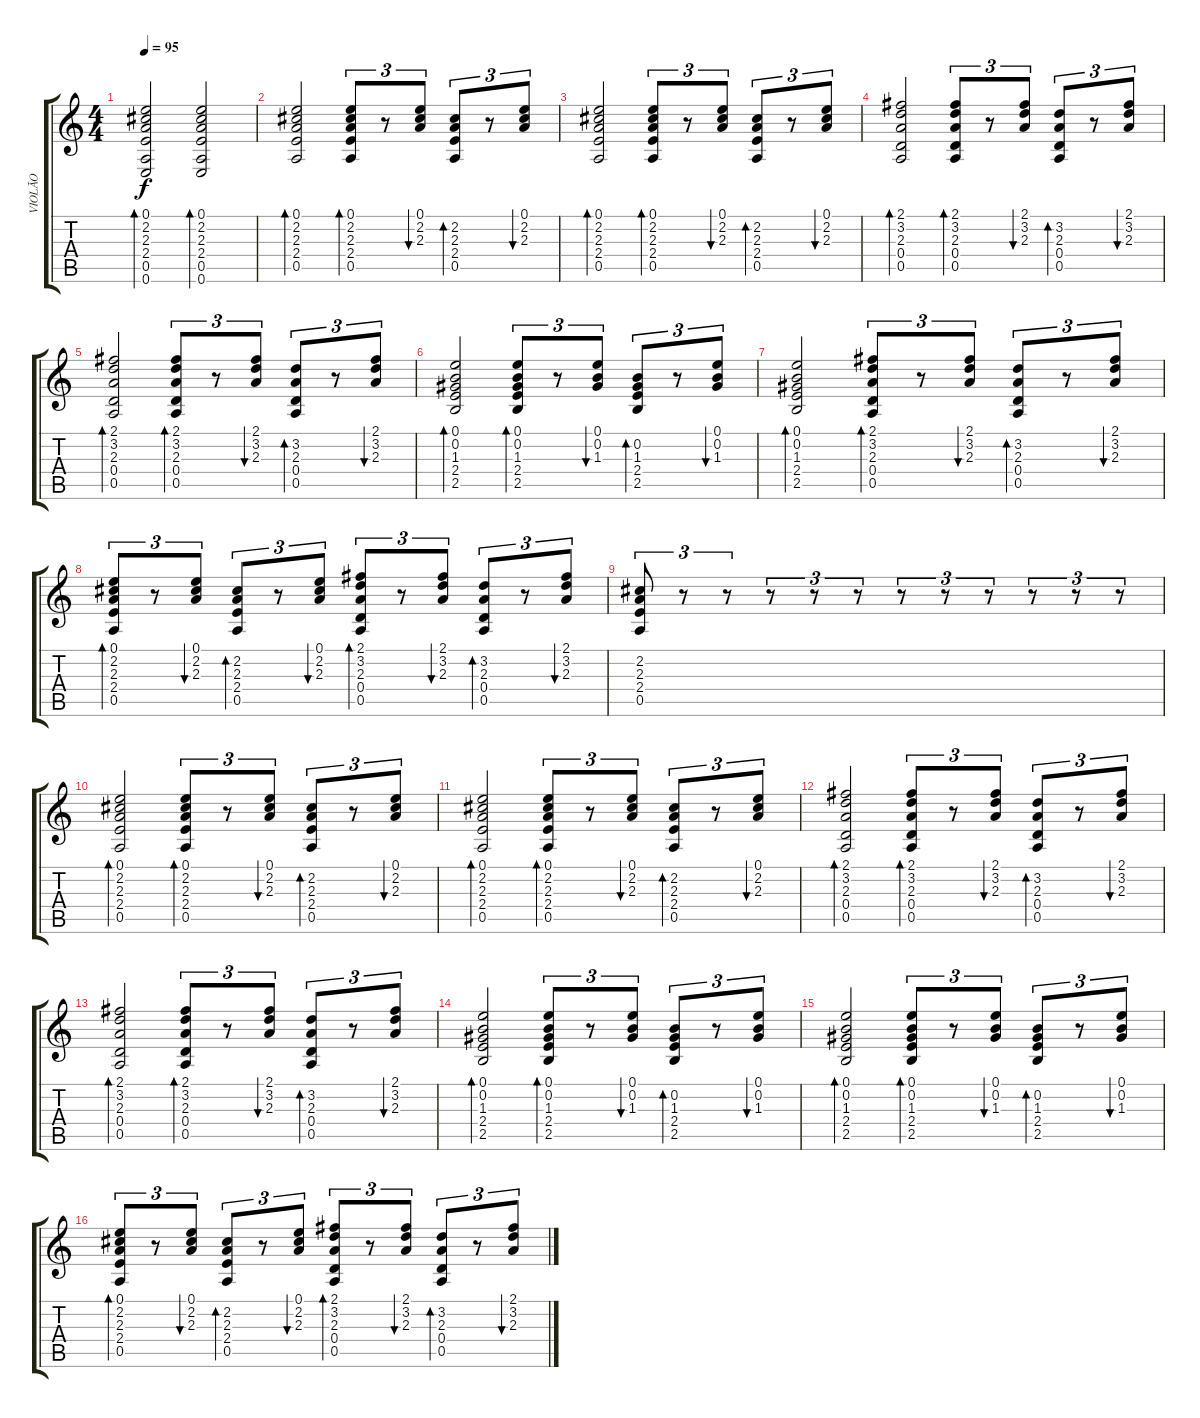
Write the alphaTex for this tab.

\track ("VIOLÃO" "VIOLÃO") {instrument acousticguitarsteel}
\staff {score tabs}
\tuning (E4 B3 G3 D3 A2 E2) {hide}
\ts (4 4)
\tempo 95
\clef g2
\ks c
(0.1 2.2 2.3 2.4 0.5 0.6).2{bd 120 dy f} (0.1 2.2 2.3 2.4 0.5 0.6).2{bd 120} |
(0.1 2.2 2.3 2.4 0.5).2{bd 60} (0.1 2.2 2.3 2.4 0.5).8{tu (3 2) bd 60} r.8{tu (3 2)} (0.1 2.2 2.3).8{tu (3 2) bu 120} (2.2 2.3 2.4 0.5).8{tu (3 2) bd 60} r.8{tu (3 2)} (0.1 2.2 2.3).8{tu (3 2) bu 120} |
(0.1 2.2 2.3 2.4 0.5).2{bd 60} (0.1 2.2 2.3 2.4 0.5).8{tu (3 2) bd 60} r.8{tu (3 2)} (0.1 2.2 2.3).8{tu (3 2) bu 120} (2.2 2.3 2.4 0.5).8{tu (3 2) bd 60} r.8{tu (3 2)} (0.1 2.2 2.3).8{tu (3 2) bu 120} |
(2.1 3.2 2.3 0.4 0.5).2{bd 60} (2.1 3.2 2.3 0.4 0.5).8{tu (3 2) bd 60} r.8{tu (3 2)} (2.1 3.2 2.3).8{tu (3 2) bu 120} (3.2 2.3 0.4 0.5).8{tu (3 2) bd 60} r.8{tu (3 2)} (2.1 3.2 2.3).8{tu (3 2) bu 120} |
(2.1 3.2 2.3 0.4 0.5).2{bd 60} (2.1 3.2 2.3 0.4 0.5).8{tu (3 2) bd 60} r.8{tu (3 2)} (2.1 3.2 2.3).8{tu (3 2) bu 120} (3.2 2.3 0.4 0.5).8{tu (3 2) bd 60} r.8{tu (3 2)} (2.1 3.2 2.3).8{tu (3 2) bu 120} |
(0.1 0.2 1.3 2.4 2.5).2{bd 60} (0.1 0.2 1.3 2.4 2.5).8{tu (3 2) bd 60} r.8{tu (3 2)} (0.1 0.2 1.3).8{tu (3 2) bu 120} (0.2 1.3 2.4 2.5).8{tu (3 2) bd 60} r.8{tu (3 2)} (0.1 0.2 1.3).8{tu (3 2) bu 120} |
(0.1 0.2 1.3 2.4 2.5).2{bd 60} (2.1 3.2 2.3 0.4 0.5).8{tu (3 2) bd 60} r.8{tu (3 2)} (2.1 3.2 2.3).8{tu (3 2) bu 120} (3.2 2.3 0.4 0.5).8{tu (3 2) bd 60} r.8{tu (3 2)} (2.1 3.2 2.3).8{tu (3 2) bu 120} |
(0.1 2.2 2.3 2.4 0.5).8{tu (3 2) bd 60} r.8{tu (3 2)} (0.1 2.2 2.3).8{tu (3 2) bu 120} (2.2 2.3 2.4 0.5).8{tu (3 2) bd 60} r.8{tu (3 2)} (0.1 2.2 2.3).8{tu (3 2) bu 120} (2.1 3.2 2.3 0.4 0.5).8{tu (3 2) bd 60} r.8{tu (3 2)} (2.1 3.2 2.3).8{tu (3 2) bu 120} (3.2 2.3 0.4 0.5).8{tu (3 2) bd 60} r.8{tu (3 2)} (2.1 3.2 2.3).8{tu (3 2) bu 120} |
(2.2 2.3 2.4 0.5).8{tu (3 2)} r.8{tu (3 2)} r.8{tu (3 2)} r.8{tu (3 2)} r.8{tu (3 2)} r.8{tu (3 2)} r.8{tu (3 2)} r.8{tu (3 2)} r.8{tu (3 2)} r.8{tu (3 2)} r.8{tu (3 2)} r.8{tu (3 2)} |
(0.1 2.2 2.3 2.4 0.5).2{bd 60} (0.1 2.2 2.3 2.4 0.5).8{tu (3 2) bd 60} r.8{tu (3 2)} (0.1 2.2 2.3).8{tu (3 2) bu 120} (2.2 2.3 2.4 0.5).8{tu (3 2) bd 60} r.8{tu (3 2)} (0.1 2.2 2.3).8{tu (3 2) bu 120} |
(0.1 2.2 2.3 2.4 0.5).2{bd 60} (0.1 2.2 2.3 2.4 0.5).8{tu (3 2) bd 60} r.8{tu (3 2)} (0.1 2.2 2.3).8{tu (3 2) bu 120} (2.2 2.3 2.4 0.5).8{tu (3 2) bd 60} r.8{tu (3 2)} (0.1 2.2 2.3).8{tu (3 2) bu 120} |
(2.1 3.2 2.3 0.4 0.5).2{bd 60} (2.1 3.2 2.3 0.4 0.5).8{tu (3 2) bd 60} r.8{tu (3 2)} (2.1 3.2 2.3).8{tu (3 2) bu 120} (3.2 2.3 0.4 0.5).8{tu (3 2) bd 60} r.8{tu (3 2)} (2.1 3.2 2.3).8{tu (3 2) bu 120} |
(2.1 3.2 2.3 0.4 0.5).2{bd 60} (2.1 3.2 2.3 0.4 0.5).8{tu (3 2) bd 60} r.8{tu (3 2)} (2.1 3.2 2.3).8{tu (3 2) bu 120} (3.2 2.3 0.4 0.5).8{tu (3 2) bd 60} r.8{tu (3 2)} (2.1 3.2 2.3).8{tu (3 2) bu 120} |
(0.1 0.2 1.3 2.4 2.5).2{bd 60} (0.1 0.2 1.3 2.4 2.5).8{tu (3 2) bd 60} r.8{tu (3 2)} (0.1 0.2 1.3).8{tu (3 2) bu 120} (0.2 1.3 2.4 2.5).8{tu (3 2) bd 60} r.8{tu (3 2)} (0.1 0.2 1.3).8{tu (3 2) bu 120} |
(0.1 0.2 1.3 2.4 2.5).2{bd 60} (0.1 0.2 1.3 2.4 2.5).8{tu (3 2) bd 60} r.8{tu (3 2)} (0.1 0.2 1.3).8{tu (3 2) bu 120} (0.2 1.3 2.4 2.5).8{tu (3 2) bd 60} r.8{tu (3 2)} (0.1 0.2 1.3).8{tu (3 2) bu 120} |
(0.1 2.2 2.3 2.4 0.5).8{tu (3 2) bd 60} r.8{tu (3 2)} (0.1 2.2 2.3).8{tu (3 2) bu 120} (2.2 2.3 2.4 0.5).8{tu (3 2) bd 60} r.8{tu (3 2)} (0.1 2.2 2.3).8{tu (3 2) bu 120} (2.1 3.2 2.3 0.4 0.5).8{tu (3 2) bd 60} r.8{tu (3 2)} (2.1 3.2 2.3).8{tu (3 2) bu 120} (3.2 2.3 0.4 0.5).8{tu (3 2) bd 60} r.8{tu (3 2)} (2.1 3.2 2.3).8{tu (3 2) bu 120}
